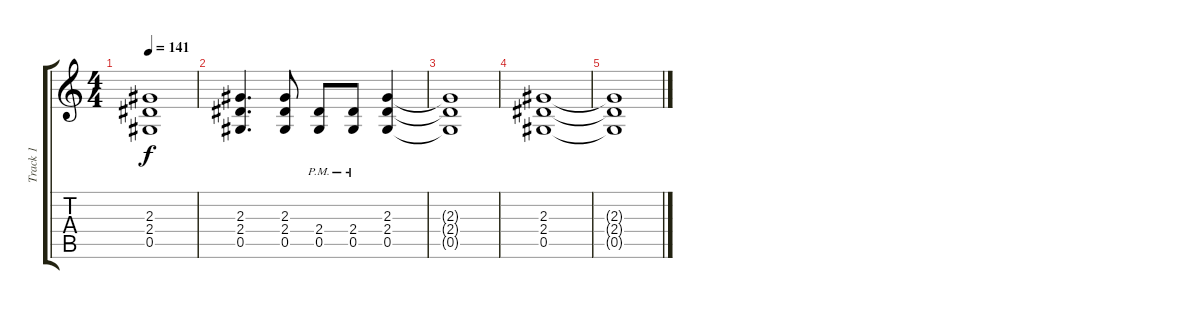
\track ("Track 1" "Track 1") {instrument overdrivenguitar}
\staff {score tabs}
\tuning (Eb4 Bb3 Gb3 Db3 Ab2 Eb2) {hide}
\ts (4 4)
\tempo 141
\clef g2
\ks c
(2.3{t} 2.4{t} 0.5{t}).1{dy f} |
(2.3 2.4 0.5).4{d} (2.3 2.4 0.5).8 (2.4{pm} 0.5{pm}).8 (2.4{pm} 0.5{pm}).8 (2.3 2.4 0.5).4 |
(2.3{t} 2.4{t} 0.5{t}).1 |
(2.3 2.4 0.5).1 |
(2.3{t} 2.4{t} 0.5{t}).1
